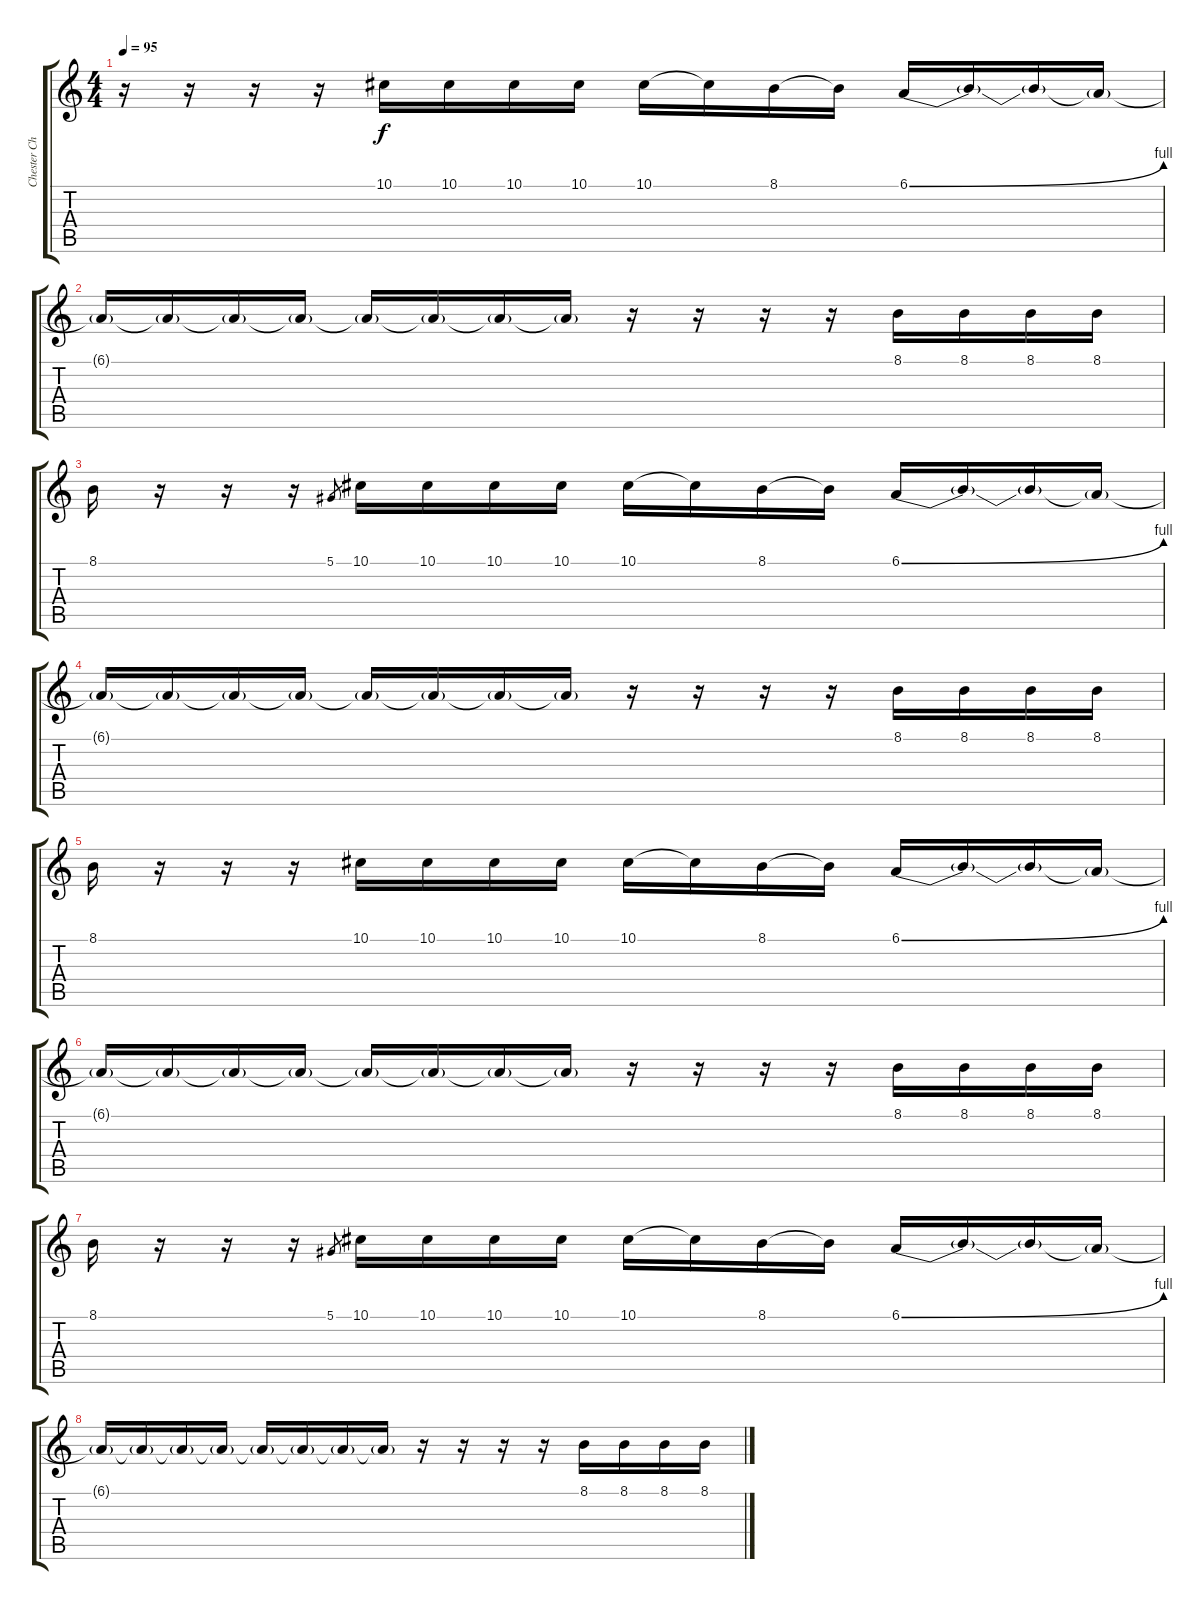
\track ("Chester Charles Bennington" "Chester Ch") {instrument englishhorn}
\staff {score tabs}
\tuning (Eb4 Bb3 Gb3 Db3 Ab2 Eb2) {hide}
\ts (4 4)
\tempo 95
\clef g2
\ks c
r.16{dy f} r.16 r.16 r.16 10.1.16 10.1.16 10.1.16 10.1.16 10.1.16 10.1{t}.16 8.1.16 8.1{t}.16 6.1{be (bend 0 0 60 4)}.16 6.1{t}.16 6.1{t}.16 6.1{t}.16 |
6.1{t}.16 6.1{t}.16 6.1{t}.16 6.1{t}.16 6.1{t}.16 6.1{t}.16 6.1{t}.16 6.1{t}.16 r.16 r.16 r.16 r.16 8.1.16 8.1.16 8.1.16 8.1.16 |
8.1.16 r.16 r.16 r.16 5.1.8{gr} 10.1.16 10.1.16 10.1.16 10.1.16 10.1.16 10.1{t}.16 8.1.16 8.1{t}.16 6.1{be (bend 0 0 60 4)}.16 6.1{t}.16 6.1{t}.16 6.1{t}.16 |
6.1{t}.16 6.1{t}.16 6.1{t}.16 6.1{t}.16 6.1{t}.16 6.1{t}.16 6.1{t}.16 6.1{t}.16 r.16 r.16 r.16 r.16 8.1.16 8.1.16 8.1.16 8.1.16 |
8.1.16 r.16 r.16 r.16 10.1.16 10.1.16 10.1.16 10.1.16 10.1.16 10.1{t}.16 8.1.16 8.1{t}.16 6.1{be (bend 0 0 60 4)}.16 6.1{t}.16 6.1{t}.16 6.1{t}.16 |
6.1{t}.16 6.1{t}.16 6.1{t}.16 6.1{t}.16 6.1{t}.16 6.1{t}.16 6.1{t}.16 6.1{t}.16 r.16 r.16 r.16 r.16 8.1.16 8.1.16 8.1.16 8.1.16 |
8.1.16 r.16 r.16 r.16 5.1.8{gr} 10.1.16 10.1.16 10.1.16 10.1.16 10.1.16 10.1{t}.16 8.1.16 8.1{t}.16 6.1{be (bend 0 0 60 4)}.16 6.1{t}.16 6.1{t}.16 6.1{t}.16 |
6.1{t}.16 6.1{t}.16 6.1{t}.16 6.1{t}.16 6.1{t}.16 6.1{t}.16 6.1{t}.16 6.1{t}.16 r.16 r.16 r.16 r.16 8.1.16 8.1.16 8.1.16 8.1.16
